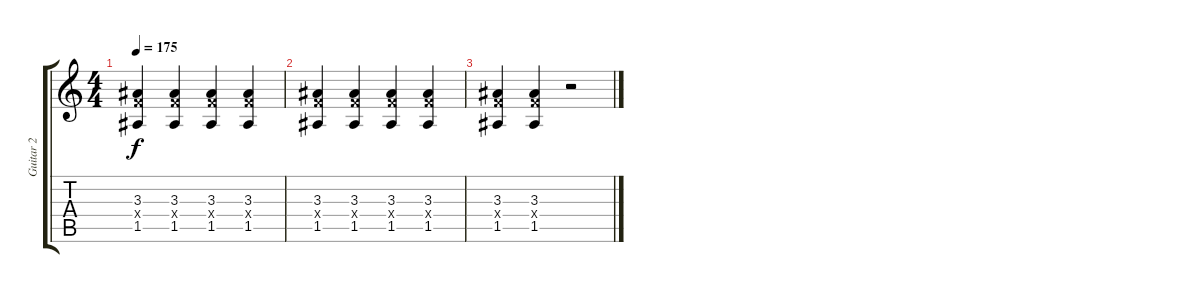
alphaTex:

\track ("Guitar 2" "Guitar 2") {instrument overdrivenguitar}
\staff {score tabs}
\tuning (E4 B3 G3 D3 A2 D2) {hide}
\ts (4 4)
\tempo 175
\clef g2
\ks c
(3.3 3.4{x} 1.5).4{dy f volume 16 instrument distortionguitar} (3.3 3.4{x} 1.5).4 (3.3 3.4{x} 1.5).4 (3.3 3.4{x} 1.5).4 |
(3.3 3.4{x} 1.5).4{volume 16 instrument distortionguitar} (3.3 3.4{x} 1.5).4 (3.3 3.4{x} 1.5).4 (3.3 3.4{x} 1.5).4 |
(3.3 3.4{x} 1.5).4{volume 16 instrument distortionguitar} (3.3 3.4{x} 1.5).4 r.2
